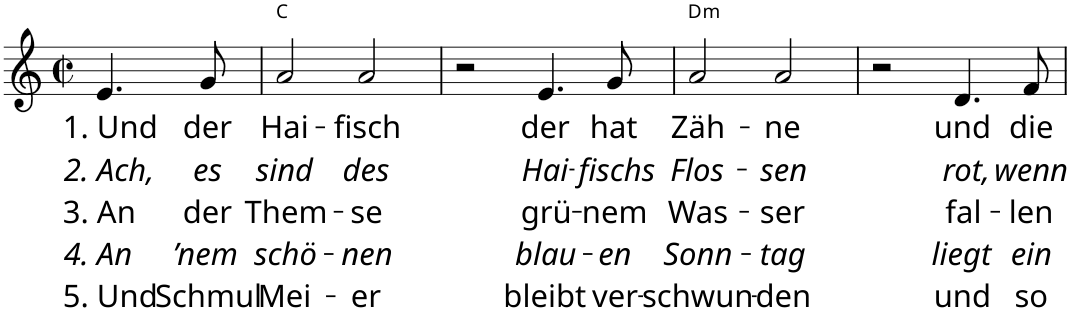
**kern	**text	**text	**text	**text	**text	**harte
*part1	*part1	*part1	*part1	*part1	*part1	*part1
*staff1	*staff1	*staff1	*staff1	*staff1	*staff1	*
*I"Piano	*	*	*	*	*	*
*I'Pno	*	*	*	*	*	*
*clefG2	*	*	*	*	*	*
*k[]	*	*	*	*	*	*
*M2/2	*	*	*	*	*	*
*met(c|)	*	*	*	*	*	*
=1	=1	=1	=1	=1	=1	=1
!	!LO:LY:b	!LO:LY:b	!LO:LY:b	!LO:LY:b	!LO:LY:b	!
4.e/	1. Und	2. Ach,	3. An	4. An	5. Und	.
!	!LO:LY:b	!LO:LY:b	!LO:LY:b	!LO:LY:b	!LO:LY:b	!
8g/	der	es	der	’nem	Schmul	.
=2	=2	=2	=2	=2	=2	=2
!	!LO:LY:b	!LO:LY:b	!LO:LY:b	!LO:LY:b	!LO:LY:b	!
2a/	Hai-	sind	Them-	schö-	Mei-	C:maj
!	!LO:LY:b	!LO:LY:b	!LO:LY:b	!LO:LY:b	!LO:LY:b	!
2a/	-fisch	des	-se	-nen	-er	.
=3	=3	=3	=3	=3	=3	=3
2r	.	.	.	.	.	.
!	!LO:LY:b	!LO:LY:b	!LO:LY:b	!LO:LY:b	!LO:LY:b	!
4.e/	der	Hai-	grü-	blau-	bleibt	.
!	!LO:LY:b	!LO:LY:b	!LO:LY:b	!LO:LY:b	!LO:LY:b	!
8g/	hat	-fischs	-nem	-en	ver-	.
=4	=4	=4	=4	=4	=4	=4
!	!LO:LY:b	!LO:LY:b	!LO:LY:b	!LO:LY:b	!LO:LY:b	!LO:H:kt=m
2a/	Zäh-	Flos-	Was-	Sonn-	-schwun-	D:min
!	!LO:LY:b	!LO:LY:b	!LO:LY:b	!LO:LY:b	!LO:LY:b	!
2a/	-ne	-sen	-ser	-tag	-den	.
=5	=5	=5	=5	=5	=5	=5
2r	.	.	.	.	.	.
!	!LO:LY:b	!LO:LY:b	!LO:LY:b	!LO:LY:b	!LO:LY:b	!
4.d/	und	rot,	fal-	liegt	und	.
!	!LO:LY:b	!LO:LY:b	!LO:LY:b	!LO:LY:b	!LO:LY:b	!
8f/	die	wenn	-len	ein	so	.
=	=	=	=	=	=	=
*-	*-	*-	*-	*-	*-	*-
